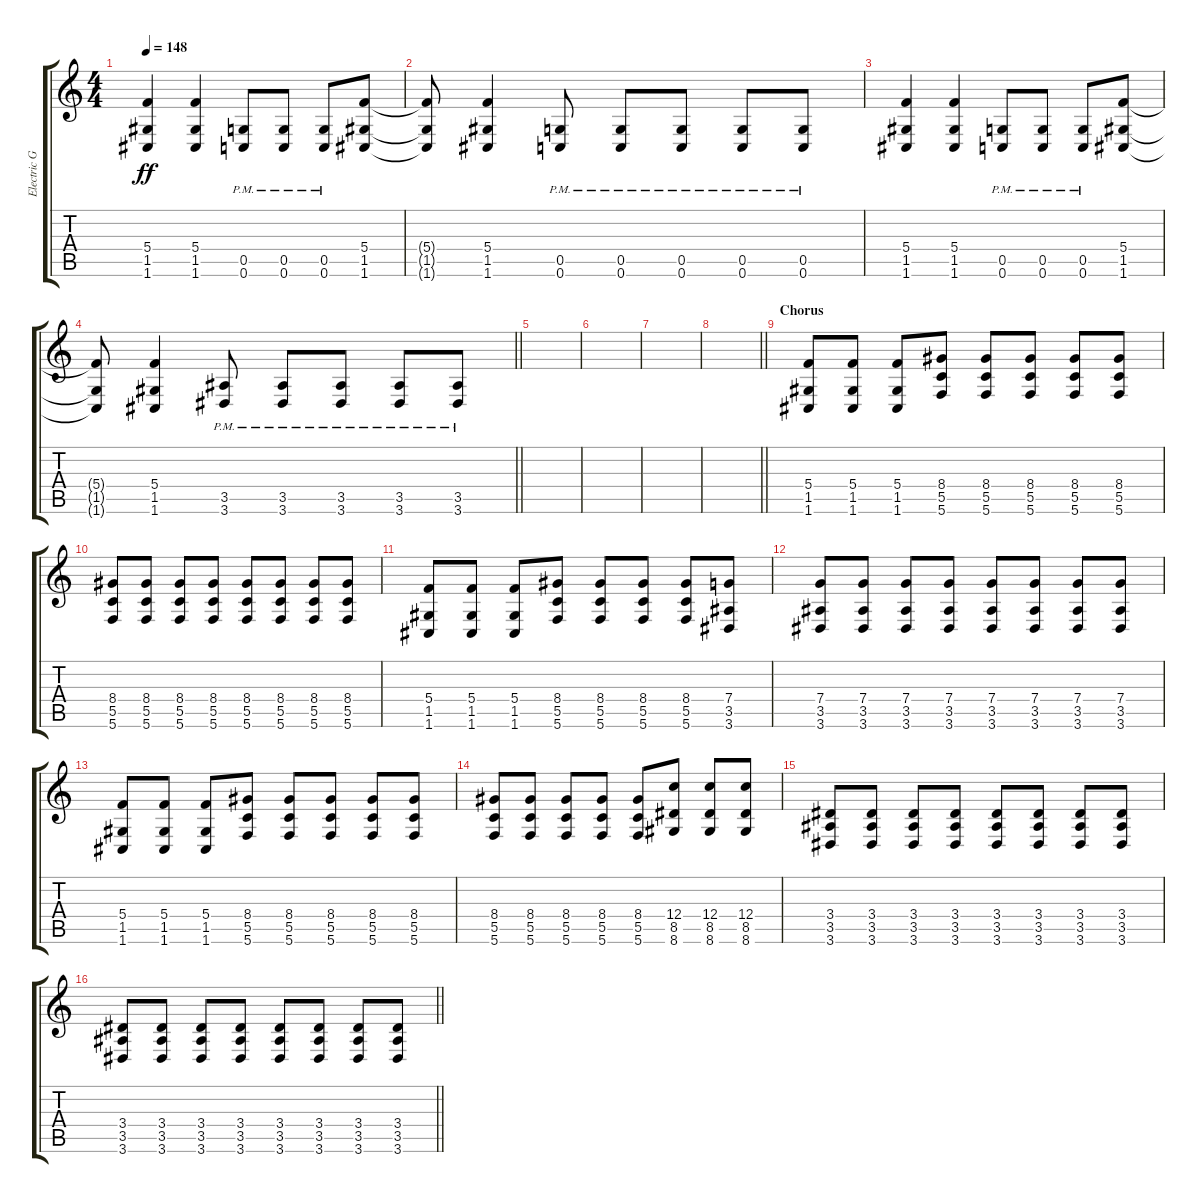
\track ("Electric Guitar 2" "Electric G") {instrument overdrivenguitar}
\staff {score tabs}
\tuning (D4 A3 F3 C3 G2 C2) {hide}
\ts (4 4)
\tempo 148
\clef g2
\ks c
(5.4 1.5 1.6).4{dy ff} (5.4 1.5 1.6).4 (0.5{pm} 0.6{pm}).8 (0.5{pm} 0.6{pm}).8 (0.5{pm} 0.6{pm}).8 (5.4 1.5 1.6).8 |
(5.4{t} 1.5{t} 1.6{t}).8 (5.4 1.5 1.6).4 (0.5{pm} 0.6{pm}).8 (0.5{pm} 0.6{pm}).8 (0.5{pm} 0.6{pm}).8 (0.5{pm} 0.6{pm}).8 (0.5{pm} 0.6{pm}).8 |
(5.4 1.5 1.6).4 (5.4 1.5 1.6).4 (0.5{pm} 0.6{pm}).8 (0.5{pm} 0.6{pm}).8 (0.5{pm} 0.6{pm}).8 (5.4 1.5 1.6).8 |
\barLineRight lightlight
(5.4{t} 1.5{t} 1.6{t}).8 (5.4 1.5 1.6).4 (3.5{pm} 3.6{pm}).8 (3.5{pm} 3.6{pm}).8 (3.5{pm} 3.6{pm}).8 (3.5{pm} 3.6{pm}).8 (3.5{pm} 3.6{pm}).8 |
\section ("" "")
|
|
|
\barLineRight lightlight
|
\section ("" "Chorus")
(5.4 1.5 1.6).8 (5.4 1.5 1.6).8 (5.4 1.5 1.6).8 (8.4 5.5 5.6).8 (8.4 5.5 5.6).8 (8.4 5.5 5.6).8 (8.4 5.5 5.6).8 (8.4 5.5 5.6).8 |
(8.4 5.5 5.6).8 (8.4 5.5 5.6).8 (8.4 5.5 5.6).8 (8.4 5.5 5.6).8 (8.4 5.5 5.6).8 (8.4 5.5 5.6).8 (8.4 5.5 5.6).8 (8.4 5.5 5.6).8 |
(5.4 1.5 1.6).8 (5.4 1.5 1.6).8 (5.4 1.5 1.6).8 (8.4 5.5 5.6).8 (8.4 5.5 5.6).8 (8.4 5.5 5.6).8 (8.4 5.5 5.6).8 (7.4 3.5 3.6).8 |
(7.4 3.5 3.6).8 (7.4 3.5 3.6).8 (7.4 3.5 3.6).8 (7.4 3.5 3.6).8 (7.4 3.5 3.6).8 (7.4 3.5 3.6).8 (7.4 3.5 3.6).8 (7.4 3.5 3.6).8 |
(5.4 1.5 1.6).8 (5.4 1.5 1.6).8 (5.4 1.5 1.6).8 (8.4 5.5 5.6).8 (8.4 5.5 5.6).8 (8.4 5.5 5.6).8 (8.4 5.5 5.6).8 (8.4 5.5 5.6).8 |
(8.4 5.5 5.6).8 (8.4 5.5 5.6).8 (8.4 5.5 5.6).8 (8.4 5.5 5.6).8 (8.4 5.5 5.6).8 (12.4 8.5 8.6).8 (12.4 8.5 8.6).8 (12.4 8.5 8.6).8 |
(3.4 3.5 3.6).8 (3.4 3.5 3.6).8 (3.4 3.5 3.6).8 (3.4 3.5 3.6).8 (3.4 3.5 3.6).8 (3.4 3.5 3.6).8 (3.4 3.5 3.6).8 (3.4 3.5 3.6).8 |
\barLineRight lightlight
(3.4 3.5 3.6).8 (3.4 3.5 3.6).8 (3.4 3.5 3.6).8 (3.4 3.5 3.6).8 (3.4 3.5 3.6).8 (3.4 3.5 3.6).8 (3.4 3.5 3.6).8 (3.4 3.5 3.6).8
